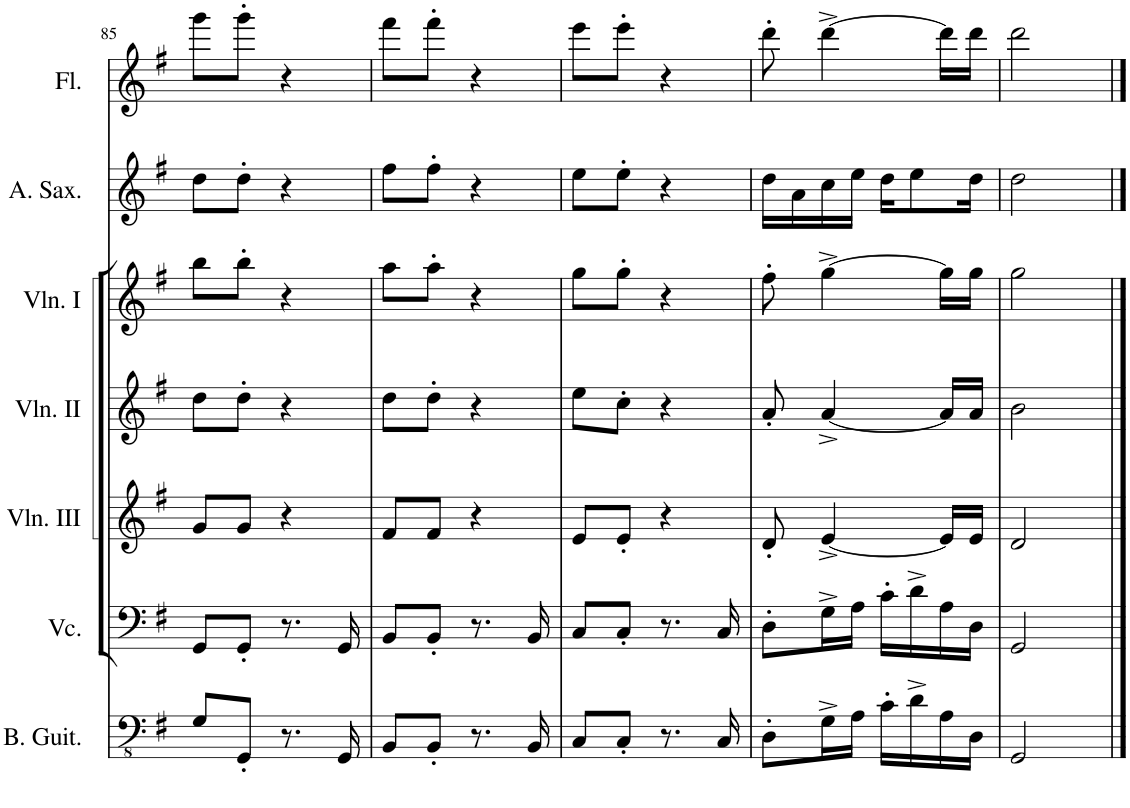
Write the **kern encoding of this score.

**kern	**kern	**kern	**kern	**kern	**kern	**kern
*part7	*part6	*part5	*part4	*part3	*part2	*part1
*staff7	*staff6	*staff5	*staff4	*staff3	*staff2	*staff1
*I"Bass Guitar	*I"Violoncello	*I"Violin III	*I"Violin II	*I"Violin I	*I"Alto Saxophone	*I"Flute
*I'B. Guit.	*I'Vc.	*I'Vln. III	*I'Vln. II	*I'Vln. I	*I'A. Sax.	*I'Fl.
!!LO:PB:g=z
*clefFv4	*clefX	*clefX	*clefG2	*clefG2	*clefG2	*clefX
*	*	*	*	*	*ITrd5c9	*
*k[f#]	*k[f#]	*k[f#]	*k[f#]	*k[f#]	*k[f#]	*k[f#]
*M2/4	*M2/4	*M2/4	*M2/4	*M2/4	*M2/4	*M2/4
=85	=85	=85	=85	=85	=85	=85
8GG/L	8e/L	8g/L	8dd\L	8bb\L	8dd\L	8ggg\L
8GGG'/J	8e'/J	8g/J	8dd'\J	8bb'\J	8dd'\J	8ggg'\J
8.r	8.r	4r	4r	4r	4r	4r
16GGG/	16e/	.	.	.	.	.
=86	=86	=86	=86	=86	=86	=86
8BBB/L	8g/L	8fn/L	8dd\L	8aa\L	8ff#\L	8fffn\L
8BBB'/J	8g'/J	8f/J	8dd'\J	8aa'\J	8ff#'\J	8fff'\J
8.r	8.r	4r	4r	4r	4r	4r
16BBB/	16g/	.	.	.	.	.
=87	=87	=87	=87	=87	=87	=87
8CC/L	8a/L	8e/L	8ee\L	8gg\L	8ee\L	8eee\L
8CC'/J	8a'/J	8e'/J	8cc'\J	8gg'\J	8ee'\J	8eee'\J
8.r	8.r	4r	4r	4r	4r	4r
16CC/	16a/	.	.	.	.	.
=88	=88	=88	=88	=88	=88	=88
8DD'\L	8b'\L	8d'/	8a'/	8ff#'\	16dd\LL	8ddd'\
.	.	.	.	.	16a\	.
16GG^\L	16ee^\L	[4e^/	[4a^/	[4gg^\	16cc\	[4ddd^\
16AA\JJ	16ffn\JJ	.	.	.	16ee\JJ	.
16C'\LL	16aa'\LL	.	.	.	16dd\KL	.
16D^\	16bb^\	.	.	.	8ee\	.
16AA\	16ffn\	16e/LL]	16a/LL]	16gg\LL]	.	16ddd\LL]
16DD\JJ	16b\JJ	16e/JJ	16a/JJ	16gg\JJ	16dd\Jk	16ddd\JJ
=89	=89	=89	=89	=89	=89	=89
2GGG/	2e/	2d/	2b\	2gg\	2dd\	2ddd\
==	==	==	==	==	==	==
*-	*-	*-	*-	*-	*-	*-
